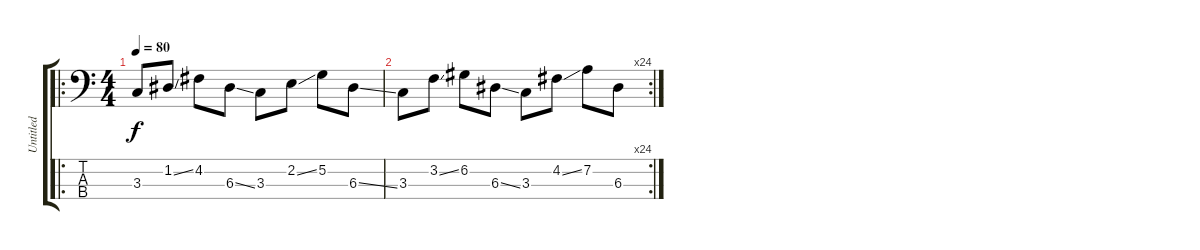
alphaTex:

\track ("Untitled" "Untitled") {instrument electricbassfinger}
\staff {score tabs}
\tuning (G2 D2 A1 E1) {hide}
\ro
\ts (4 4)
\tempo 80
\clef f4
\ks c
3.3.8{dy f instrument electricbassfinger} 1.2{ss}.8 4.2.8 6.3{ss}.8 3.3.8 2.2{ss}.8 5.2.8 6.3{ss}.8 |
\rc 24
3.3.8 3.2{ss}.8 6.2.8 6.3{ss}.8 3.3.8 4.2{ss}.8 7.2.8 6.3.8
